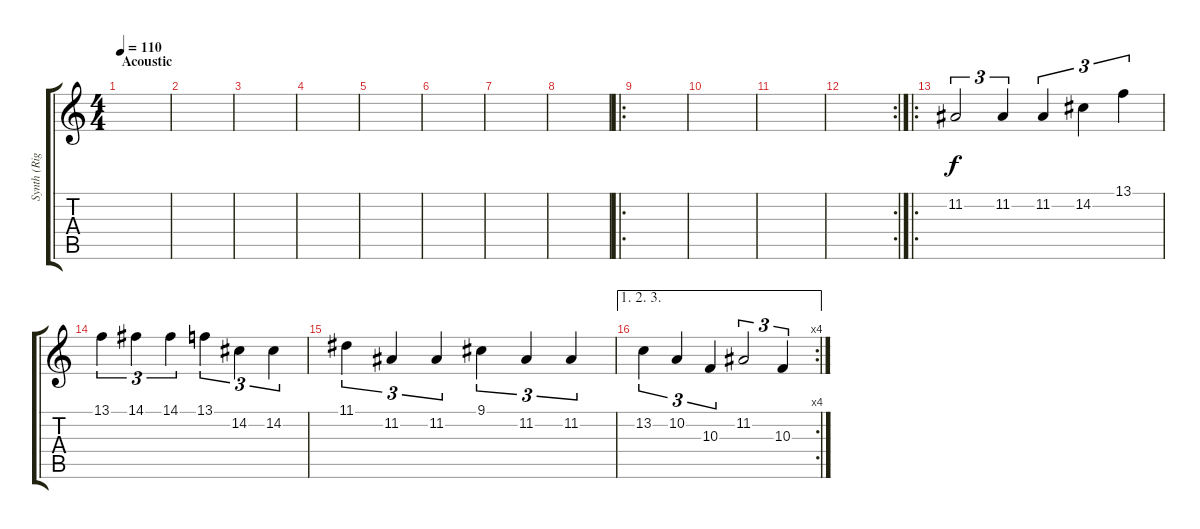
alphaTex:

\track ("Synth (Right Hand)" "Synth (Rig") {instrument stringensemble1}
\staff {score tabs}
\tuning (E4 B3 G3 D3 A2 E2) {hide}
\ts (4 4)
\section ("" "Acoustic")
\tempo 110
\clef g2
\ks c
|
|
|
|
|
|
|
|
\ro
|
|
|
\rc 2
|
\ro
11.2.2{tu (3 2)} 11.2.4{tu (3 2)} 11.2.4{tu (3 2)} 14.2.4{tu (3 2)} 13.1.4{tu (3 2)} |
13.1.4{tu (3 2)} 14.1.4{tu (3 2)} 14.1.4{tu (3 2)} 13.1.4{tu (3 2)} 14.2.4{tu (3 2)} 14.2.4{tu (3 2)} |
11.1.4{tu (3 2)} 11.2.4{tu (3 2)} 11.2.4{tu (3 2)} 9.1.4{tu (3 2)} 11.2.4{tu (3 2)} 11.2.4{tu (3 2)} |
\ae (1 2 3)
\rc 4
13.2.4{tu (3 2)} 10.2.4{tu (3 2)} 10.3.4{tu (3 2)} 11.2.2{tu (3 2)} 10.3.4{tu (3 2)}
